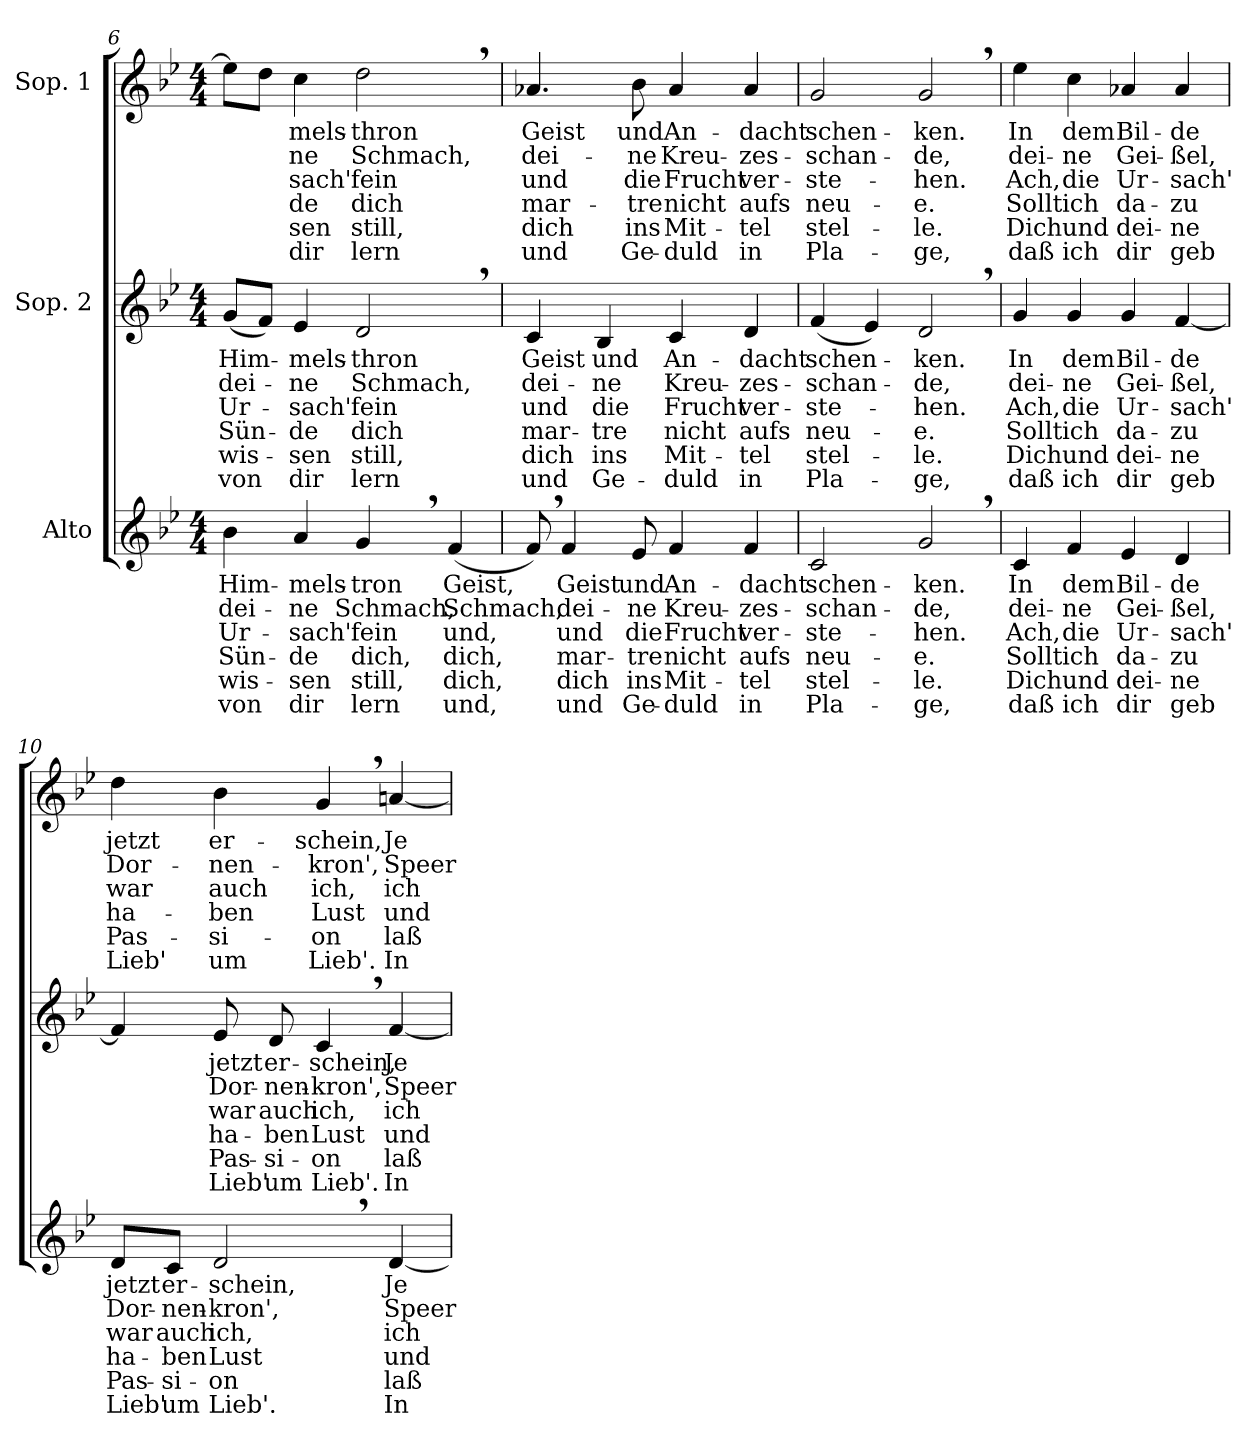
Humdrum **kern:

**kern	**text	**text	**text	**text	**text	**text	**kern	**text	**text	**text	**text	**text	**text	**kern	**text	**text	**text	**text	**text	**text
*part3	*part3	*part3	*part3	*part3	*part3	*part3	*part2	*part2	*part2	*part2	*part2	*part2	*part2	*part1	*part1	*part1	*part1	*part1	*part1	*part1
*staff3	*staff3	*staff3	*staff3	*staff3	*staff3	*staff3	*staff2	*staff2	*staff2	*staff2	*staff2	*staff2	*staff2	*staff1	*staff1	*staff1	*staff1	*staff1	*staff1	*staff1
*I"Alto	*	*	*	*	*	*	*I"Sop. 2	*	*	*	*	*	*	*I"Sop. 1	*	*	*	*	*	*
*clefG2	*	*	*	*	*	*	*clefG2	*	*	*	*	*	*	*clefG2	*	*	*	*	*	*
*k[b-e-]	*	*	*	*	*	*	*k[b-e-]	*	*	*	*	*	*	*k[b-e-]	*	*	*	*	*	*
*g:	*	*	*	*	*	*	*g:	*	*	*	*	*	*	*g:	*	*	*	*	*	*
*M4/4	*	*	*	*	*	*	*M4/4	*	*	*	*	*	*	*M4/4	*	*	*	*	*	*
=6	=6	=6	=6	=6	=6	=6	=6	=6	=6	=6	=6	=6	=6	=6	=6	=6	=6	=6	=6	=6
!	!LO:LY:b	!LO:LY:b	!LO:LY:b	!LO:LY:b	!LO:LY:b	!LO:LY:b	!	!	!	!	!	!	!	!	!	!	!	!	!	!
!	!	!	!	!	!	!	!	!LO:LY:b	!LO:LY:b	!LO:LY:b	!LO:LY:b	!LO:LY:b	!LO:LY:b	!	!	!	!	!	!	!
4b-\	Him-	dei-	Ur-	Sün-	-wis-	von	(<8g/L	Him-	dei-	Ur-	Sün-	-wis-	von	8ee-\L]	.	.	.	.	.	.
.	.	.	.	.	.	.	8f/J)	.	.	.	.	.	.	8dd\J	.	.	.	.	.	.
!	!LO:LY:b	!LO:LY:b	!LO:LY:b	!LO:LY:b	!LO:LY:b	!LO:LY:b	!	!	!	!	!	!	!	!	!	!	!	!	!	!
!	!	!	!	!	!	!	!	!LO:LY:b	!LO:LY:b	!LO:LY:b	!LO:LY:b	!LO:LY:b	!LO:LY:b	!	!	!	!	!	!	!
!	!	!	!	!	!	!	!	!	!	!	!	!	!	!	!LO:LY:b	!LO:LY:b	!LO:LY:b	!LO:LY:b	!LO:LY:b	!LO:LY:b
4a/	-mels-	-ne	-sach'	-de	-sen	dir	4e-/	-mels-	-ne	-sach'	-de	-sen	dir	4cc\	-mels-	-ne	-sach'	-de	-sen	dir
!	!LO:LY:b	!LO:LY:b	!LO:LY:b	!LO:LY:b	!LO:LY:b	!LO:LY:b	!	!	!	!	!	!	!	!	!	!	!	!	!	!
!	!	!	!	!	!	!	!	!LO:LY:b	!LO:LY:b	!LO:LY:b	!LO:LY:b	!LO:LY:b	!LO:LY:b	!	!	!	!	!	!	!
!	!	!	!	!	!	!	!	!	!	!	!	!	!	!	!LO:LY:b	!LO:LY:b	!LO:LY:b	!LO:LY:b	!LO:LY:b	!LO:LY:b
4g,>/	-tron	Schmach,	fein	dich,	still,	lern	2d,>/	-thron	Schmach,	fein	dich	still,	lern	2dd,>\	-thron	Schmach,	fein	dich	still,	lern
!	!LO:LY:b	!LO:LY:b	!LO:LY:b	!LO:LY:b	!LO:LY:b	!LO:LY:b	!	!	!	!	!	!	!	!	!	!	!	!	!	!
(<4f/	Geist,	Schmach,	und,	dich,	dich,	und,	.	.	.	.	.	.	.	.	.	.	.	.	.	.
=7	=7	=7	=7	=7	=7	=7	=7	=7	=7	=7	=7	=7	=7	=7	=7	=7	=7	=7	=7	=7
!	!	!	!	!	!	!	!	!LO:LY:b	!LO:LY:b	!LO:LY:b	!LO:LY:b	!LO:LY:b	!LO:LY:b	!	!	!	!	!	!	!
!	!	!	!	!	!	!	!	!	!	!	!	!	!	!	!LO:LY:b	!LO:LY:b	!LO:LY:b	!LO:LY:b	!LO:LY:b	!LO:LY:b
8f,>/)	.	.	.	.	.	.	4c/	Geist	dei-	und	mar-	dich	und	4.a-X/	Geist	dei-	und	mar-	dich	und
!	!LO:LY:b	!LO:LY:b	!LO:LY:b	!LO:LY:b	!LO:LY:b	!LO:LY:b	!	!	!	!	!	!	!	!	!	!	!	!	!	!
4f/	Geist	dei-	und	mar-	dich	und	.	.	.	.	.	.	.	.	.	.	.	.	.	.
!	!	!	!	!	!	!	!	!LO:LY:b	!LO:LY:b	!LO:LY:b	!LO:LY:b	!LO:LY:b	!LO:LY:b	!	!	!	!	!	!	!
.	.	.	.	.	.	.	4B-/	und	-ne	die	-tre	ins	Ge-	.	.	.	.	.	.	.
!	!LO:LY:b	!LO:LY:b	!LO:LY:b	!LO:LY:b	!LO:LY:b	!LO:LY:b	!	!	!	!	!	!	!	!	!	!	!	!	!	!
!	!	!	!	!	!	!	!	!	!	!	!	!	!	!	!LO:LY:b	!LO:LY:b	!LO:LY:b	!LO:LY:b	!LO:LY:b	!LO:LY:b
8e-/	und	-ne	die	-tre	ins	Ge-	.	.	.	.	.	.	.	8b-\	und	-ne	die	-tre	ins	Ge-
!	!LO:LY:b	!LO:LY:b	!LO:LY:b	!LO:LY:b	!LO:LY:b	!LO:LY:b	!	!	!	!	!	!	!	!	!	!	!	!	!	!
!	!	!	!	!	!	!	!	!LO:LY:b	!LO:LY:b	!LO:LY:b	!LO:LY:b	!LO:LY:b	!LO:LY:b	!	!	!	!	!	!	!
!	!	!	!	!	!	!	!	!	!	!	!	!	!	!	!LO:LY:b	!LO:LY:b	!LO:LY:b	!LO:LY:b	!LO:LY:b	!LO:LY:b
4f/	An-	Kreu-	Frucht	nicht	Mit-	-duld	4c/	An-	Kreu-	Frucht	nicht	Mit-	-duld	4a-/	An-	Kreu-	Frucht	nicht	Mit-	-duld
!	!LO:LY:b	!LO:LY:b	!LO:LY:b	!LO:LY:b	!LO:LY:b	!LO:LY:b	!	!	!	!	!	!	!	!	!	!	!	!	!	!
!	!	!	!	!	!	!	!	!LO:LY:b	!LO:LY:b	!LO:LY:b	!LO:LY:b	!LO:LY:b	!LO:LY:b	!	!	!	!	!	!	!
!	!	!	!	!	!	!	!	!	!	!	!	!	!	!	!LO:LY:b	!LO:LY:b	!LO:LY:b	!LO:LY:b	!LO:LY:b	!LO:LY:b
4f/	-dacht	-zes-	ver-	aufs	-tel	in	4d/	-dacht	-zes-	ver-	aufs	-tel	in	4a-/	-dacht	-zes-	ver-	aufs	-tel	in
=8	=8	=8	=8	=8	=8	=8	=8	=8	=8	=8	=8	=8	=8	=8	=8	=8	=8	=8	=8	=8
!	!LO:LY:b	!LO:LY:b	!LO:LY:b	!LO:LY:b	!LO:LY:b	!LO:LY:b	!	!	!	!	!	!	!	!	!	!	!	!	!	!
!	!	!	!	!	!	!	!	!LO:LY:b	!LO:LY:b	!LO:LY:b	!LO:LY:b	!LO:LY:b	!LO:LY:b	!	!	!	!	!	!	!
!	!	!	!	!	!	!	!	!	!	!	!	!	!	!	!LO:LY:b	!LO:LY:b	!LO:LY:b	!LO:LY:b	!LO:LY:b	!LO:LY:b
2c/	schen-	-schan-	-ste-	neu-	stel-	Pla-	(<4f/	schen-	-schan-	-ste-	neu-	stel-	Pla-	2g/	schen-	-schan-	-ste-	neu-	stel-	Pla-
.	.	.	.	.	.	.	4e-/)	.	.	.	.	.	.	.	.	.	.	.	.	.
!	!LO:LY:b	!LO:LY:b	!LO:LY:b	!LO:LY:b	!LO:LY:b	!LO:LY:b	!	!	!	!	!	!	!	!	!	!	!	!	!	!
!	!	!	!	!	!	!	!	!LO:LY:b	!LO:LY:b	!LO:LY:b	!LO:LY:b	!LO:LY:b	!LO:LY:b	!	!	!	!	!	!	!
!	!	!	!	!	!	!	!	!	!	!	!	!	!	!	!LO:LY:b	!LO:LY:b	!LO:LY:b	!LO:LY:b	!LO:LY:b	!LO:LY:b
2g,>/	-ken.	-de,	-hen.	-e.	-le.	-ge,	2d,>/	-ken.	-de,	-hen.	-e.	-le.	-ge,	2g,>/	-ken.	-de,	-hen.	-e.	-le.	-ge,
!!LO:PB:g=z
=9	=9	=9	=9	=9	=9	=9	=9	=9	=9	=9	=9	=9	=9	=9	=9	=9	=9	=9	=9	=9
!	!LO:LY:b	!LO:LY:b	!LO:LY:b	!LO:LY:b	!LO:LY:b	!LO:LY:b	!	!	!	!	!	!	!	!	!	!	!	!	!	!
!	!	!	!	!	!	!	!	!LO:LY:b	!LO:LY:b	!LO:LY:b	!LO:LY:b	!LO:LY:b	!LO:LY:b	!	!	!	!	!	!	!
!	!	!	!	!	!	!	!	!	!	!	!	!	!	!	!LO:LY:b	!LO:LY:b	!LO:LY:b	!LO:LY:b	!LO:LY:b	!LO:LY:b
4c/	In	dei-	Ach,	Sollt	Dich	daß	4g/	In	dei-	Ach,	Sollt	Dich	daß	4ee-\	In	dei-	Ach,	Sollt	Dich	daß
!	!LO:LY:b	!LO:LY:b	!LO:LY:b	!LO:LY:b	!LO:LY:b	!LO:LY:b	!	!	!	!	!	!	!	!	!	!	!	!	!	!
!	!	!	!	!	!	!	!	!LO:LY:b	!LO:LY:b	!LO:LY:b	!LO:LY:b	!LO:LY:b	!LO:LY:b	!	!	!	!	!	!	!
!	!	!	!	!	!	!	!	!	!	!	!	!	!	!	!LO:LY:b	!LO:LY:b	!LO:LY:b	!LO:LY:b	!LO:LY:b	!LO:LY:b
4f/	dem	-ne	die	ich	und	ich	4g/	dem	-ne	die	ich	und	ich	4cc\	dem	-ne	die	ich	und	ich
!	!LO:LY:b	!LO:LY:b	!LO:LY:b	!LO:LY:b	!LO:LY:b	!LO:LY:b	!	!	!	!	!	!	!	!	!	!	!	!	!	!
!	!	!	!	!	!	!	!	!LO:LY:b	!LO:LY:b	!LO:LY:b	!LO:LY:b	!LO:LY:b	!LO:LY:b	!	!	!	!	!	!	!
!	!	!	!	!	!	!	!	!	!	!	!	!	!	!	!LO:LY:b	!LO:LY:b	!LO:LY:b	!LO:LY:b	!LO:LY:b	!LO:LY:b
4e-/	Bil-	Gei-	Ur-	da-	dei-	dir	4g/	Bil-	Gei-	Ur-	da-	dei-	dir	4a-X/	Bil-	Gei-	Ur-	da-	dei-	dir
!	!LO:LY:b	!LO:LY:b	!LO:LY:b	!LO:LY:b	!LO:LY:b	!LO:LY:b	!	!	!	!	!	!	!	!	!	!	!	!	!	!
!	!	!	!	!	!	!	!	!LO:LY:b	!LO:LY:b	!LO:LY:b	!LO:LY:b	!LO:LY:b	!LO:LY:b	!	!	!	!	!	!	!
!	!	!	!	!	!	!	!	!	!	!	!	!	!	!	!LO:LY:b	!LO:LY:b	!LO:LY:b	!LO:LY:b	!LO:LY:b	!LO:LY:b
4d/	-de	-ßel,	-sach'	-zu	-ne	geb	[4f/	-de	-ßel,	-sach'	-zu	-ne	geb	4a-/	-de	-ßel,	-sach'	-zu	-ne	geb
=10	=10	=10	=10	=10	=10	=10	=10	=10	=10	=10	=10	=10	=10	=10	=10	=10	=10	=10	=10	=10
!	!LO:LY:b	!LO:LY:b	!LO:LY:b	!LO:LY:b	!LO:LY:b	!LO:LY:b	!	!	!	!	!	!	!	!	!	!	!	!	!	!
!	!	!	!	!	!	!	!	!	!	!	!	!	!	!	!LO:LY:b	!LO:LY:b	!LO:LY:b	!LO:LY:b	!LO:LY:b	!LO:LY:b
8d/L	jetzt	Dor-	war	ha-	Pas-	Lieb'	4f/]	.	.	.	.	.	.	4dd\	jetzt	Dor-	war	ha-	Pas-	Lieb'
!	!LO:LY:b	!LO:LY:b	!LO:LY:b	!LO:LY:b	!LO:LY:b	!LO:LY:b	!	!	!	!	!	!	!	!	!	!	!	!	!	!
8c/J	er-	-nen-	auch	-ben	-si-	um	.	.	.	.	.	.	.	.	.	.	.	.	.	.
!	!LO:LY:b	!LO:LY:b	!LO:LY:b	!LO:LY:b	!LO:LY:b	!LO:LY:b	!	!	!	!	!	!	!	!	!	!	!	!	!	!
!	!	!	!	!	!	!	!	!LO:LY:b	!LO:LY:b	!LO:LY:b	!LO:LY:b	!LO:LY:b	!LO:LY:b	!	!	!	!	!	!	!
!	!	!	!	!	!	!	!	!	!	!	!	!	!	!	!LO:LY:b	!LO:LY:b	!LO:LY:b	!LO:LY:b	!LO:LY:b	!LO:LY:b
2d,>/	-schein,	-kron',	ich,	Lust	-on	Lieb'.	8e-/	jetzt	Dor-	war	ha-	Pas-	Lieb'	4b-\	er-	-nen-	auch	-ben	-si-	um
!	!	!	!	!	!	!	!	!LO:LY:b	!LO:LY:b	!LO:LY:b	!LO:LY:b	!LO:LY:b	!LO:LY:b	!	!	!	!	!	!	!
.	.	.	.	.	.	.	8d/	er-	-nen-	auch	-ben	-si-	um	.	.	.	.	.	.	.
!	!	!	!	!	!	!	!	!LO:LY:b	!LO:LY:b	!LO:LY:b	!LO:LY:b	!LO:LY:b	!LO:LY:b	!	!	!	!	!	!	!
!	!	!	!	!	!	!	!	!	!	!	!	!	!	!	!LO:LY:b	!LO:LY:b	!LO:LY:b	!LO:LY:b	!LO:LY:b	!LO:LY:b
.	.	.	.	.	.	.	4c,>/	-schein,	-kron',	ich,	Lust	-on	Lieb'.	4g,>/	-schein,	-kron',	ich,	Lust	-on	Lieb'.
!	!LO:LY:b	!LO:LY:b	!LO:LY:b	!LO:LY:b	!LO:LY:b	!LO:LY:b	!	!	!	!	!	!	!	!	!	!	!	!	!	!
!	!	!	!	!	!	!	!	!LO:LY:b	!LO:LY:b	!LO:LY:b	!LO:LY:b	!LO:LY:b	!LO:LY:b	!	!	!	!	!	!	!
!	!	!	!	!	!	!	!	!	!	!	!	!	!	!	!LO:LY:b	!LO:LY:b	!LO:LY:b	!LO:LY:b	!LO:LY:b	!LO:LY:b
[4d/	Je-	Speer­-	ich	und	laß	In-	[4f/	Je-	Speer­-	ich	und	laß	In-	[4an/	Je-	Speer­-	ich	und	laß	In-
=	=	=	=	=	=	=	=	=	=	=	=	=	=	=	=	=	=	=	=	=
*-	*-	*-	*-	*-	*-	*-	*-	*-	*-	*-	*-	*-	*-	*-	*-	*-	*-	*-	*-	*-
